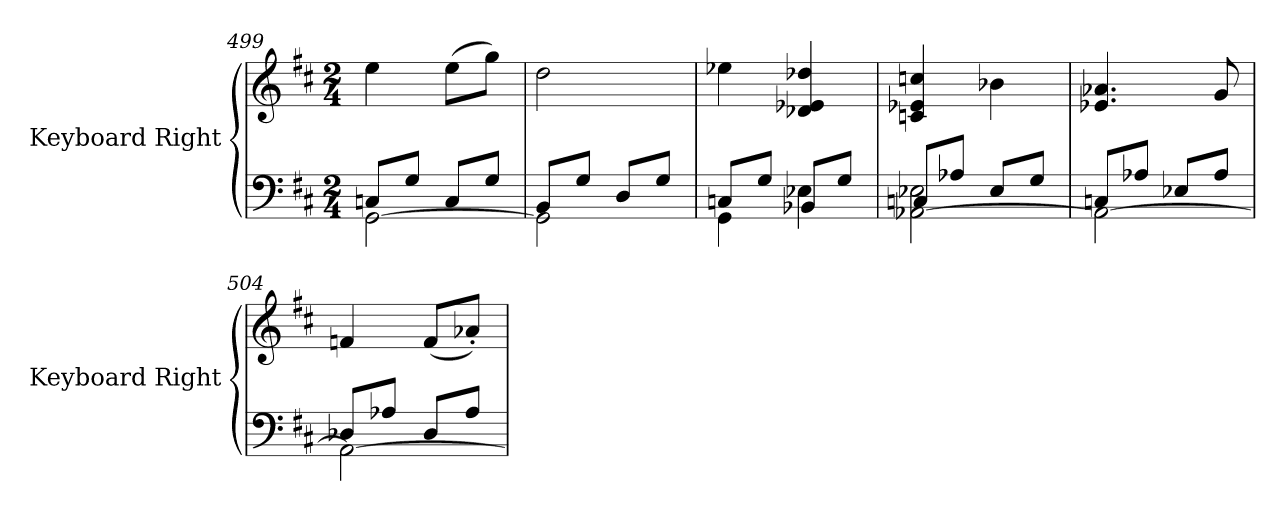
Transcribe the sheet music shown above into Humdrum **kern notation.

**kern	**kern
*part1	*part1
*staff2	*staff1
*I"Keyboard Right	*
*I'Keyboard Right	*
*clefF4	*clefG2
*k[f#c#]	*k[f#c#]
*D:	*D:
*M2/4	*M2/4
=499	=499
*^	*
[2GG\	8Cn/L	4ee\
.	8G/J	.
.	8C/L	(>8ee\L
.	8G/J	8gg\J)
=500	=500	=500
2GG\]	8BB/L	2dd\
.	8G/J	.
.	8D/L	.
.	8G/J	.
!!LO:LB:g=z
=501	=501	=501
4GG\	8Cn/L	4ee-X\
.	8G/J	.
4E-X\	8BB-X/L	4d-X/ 4e-X/ 4dd-X/
.	8G/J	.
=502	=502	=502
[2AA-X\ 2E-X\	8Cn/L	4cn/ 4e-X/ 4ccn/
.	8A-X/J	.
.	8E-/L	4b-X\
.	8G/J	.
=503	=503	=503
2AA-\_	8Cn/L	4.e-X/ 4.a-X/
.	8A-X/J	.
.	8E-X/L	.
.	8A-/J	8g/
=504	=504	=504
2AA-\_	8D-X/L	4fn/
.	8A-X/J	.
.	8D-/L	(<8f/L
.	8A-/J	8a-X'/J)
*v	*v	*
=	=
*-	*-
